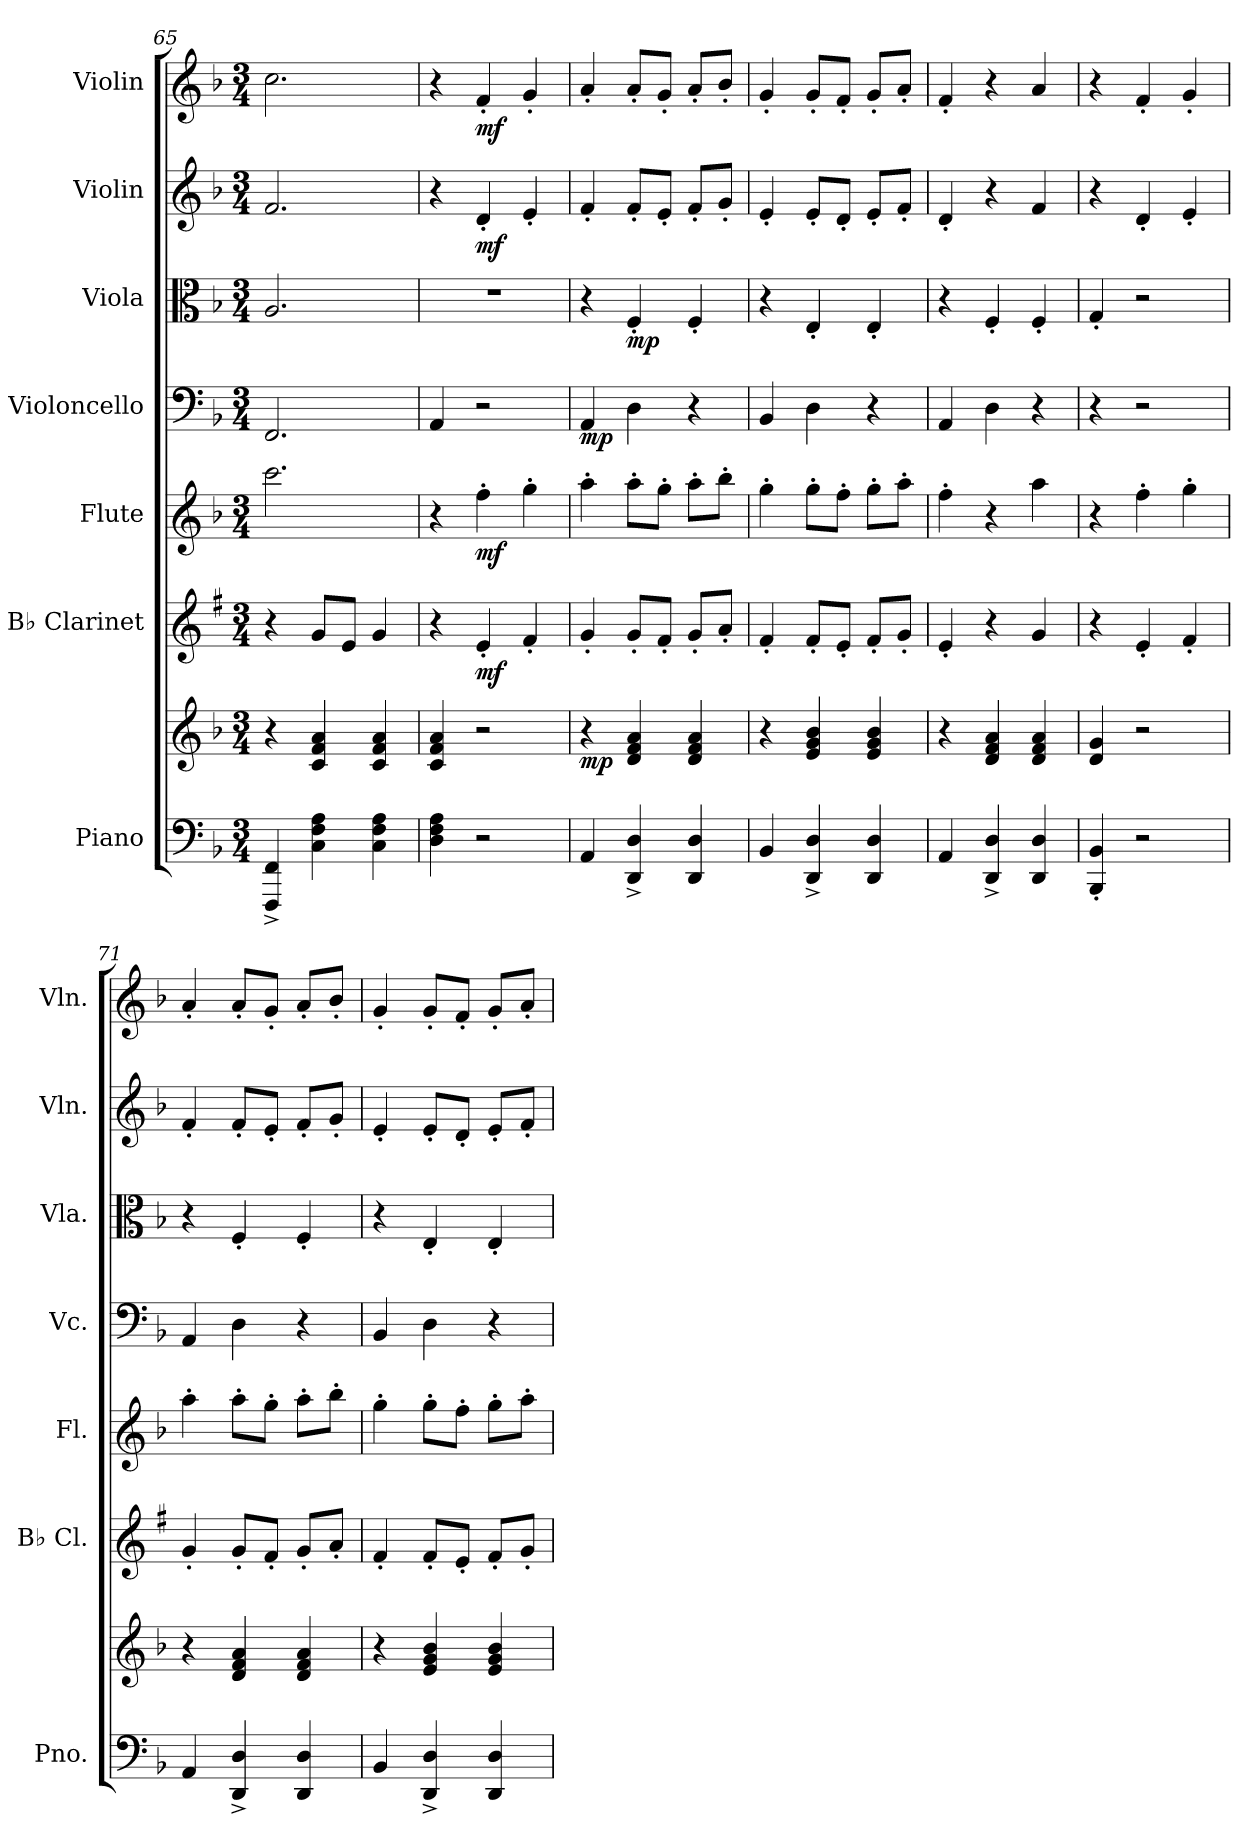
**kern	**kern	**dynam	**kern	**dynam	**kern	**dynam	**kern	**dynam	**kern	**dynam	**kern	**dynam	**kern	**dynam
*part7	*part7	*part7	*part6	*part6	*part5	*part5	*part4	*part4	*part3	*part3	*part2	*part2	*part1	*part1
*staff8	*staff7	*staff7/8	*staff6	*staff6	*staff5	*staff5	*staff4	*staff4	*staff3	*staff3	*staff2	*staff2	*staff1	*staff1
*I"Piano	*	*	*I"B♭ Clarinet	*	*I"Flute	*	*I"Violoncello	*	*I"Viola	*	*I"Violin	*	*I"Violin	*
*I'Pno.	*	*	*I'B♭ Cl.	*	*I'Fl.	*	*I'Vc.	*	*I'Vla.	*	*I'Vln.	*	*I'Vln.	*
*clefF4	*clefG2	*	*clefG2	*	*clefG2	*	*clefF4	*	*clefC3	*	*clefG2	*	*clefG2	*
*	*	*	*ITrd1c2	*	*	*	*	*	*	*	*	*	*	*
*k[b-]	*k[b-]	*	*k[b-]	*	*k[b-]	*	*k[b-]	*	*k[b-]	*	*k[b-]	*	*k[b-]	*
*M3/4	*M3/4	*	*M3/4	*	*M3/4	*	*M3/4	*	*M3/4	*	*M3/4	*	*M3/4	*
=65	=65	=65	=65	=65	=65	=65	=65	=65	=65	=65	=65	=65	=65	=65
4FFF/^ 4FF/^	4r	.	4r	.	2.ccc\	.	2.FF/	.	2.A/	.	2.f/	.	2.cc\	.
4C\ 4F\ 4A\	4c/ 4f/ 4a/	.	8f/L	.	.	.	.	.	.	.	.	.	.	.
.	.	.	8d/J	.	.	.	.	.	.	.	.	.	.	.
4C\ 4F\ 4A\	4c/ 4f/ 4a/	.	4f/	.	.	.	.	.	.	.	.	.	.	.
=66	=66	=66	=66	=66	=66	=66	=66	=66	=66	=66	=66	=66	=66	=66
4D\ 4F\ 4A\	4c/ 4f/ 4a/	.	4r	.	4r	.	4AA/	.	2.r	.	4r	.	4r	.
!	!	!	!	!LO:DY:b	!	!LO:DY:b	!	!	!	!	!	!LO:DY:b	!	!LO:DY:b
2r	2r	.	4d'/	mf	4ff'\	mf	2r	.	.	.	4d'/	mf	4f'/	mf
.	.	.	4e'/	.	4gg'\	.	.	.	.	.	4e'/	.	4g'/	.
=67	=67	=67	=67	=67	=67	=67	=67	=67	=67	=67	=67	=67	=67	=67
!	!	!LO:DY:b	!	!	!	!	!	!LO:DY:b	!	!	!	!	!	!
4AA/	4r	mp	4f'/	.	4aa'\	.	4AA/	mp	4r	.	4f'/	.	4a'/	.
!	!	!	!	!	!	!	!	!	!	!LO:DY:b	!	!	!	!
4DD/^ 4D/^	4d/ 4f/ 4a/	.	8f'/L	.	8aa'\L	.	4D\	.	4F'/	mp	8f'/L	.	8a'/L	.
.	.	.	8e'/J	.	8gg'\J	.	.	.	.	.	8e'/J	.	8g'/J	.
4DD/ 4D/	4d/ 4f/ 4a/	.	8f'/L	.	8aa'\L	.	4r	.	4F'/	.	8f'/L	.	8a'/L	.
.	.	.	8g'/J	.	8bb-'\J	.	.	.	.	.	8g'/J	.	8b-'/J	.
=68	=68	=68	=68	=68	=68	=68	=68	=68	=68	=68	=68	=68	=68	=68
4BB-/	4r	.	4e'/	.	4gg'\	.	4BB-/	.	4r	.	4e'/	.	4g'/	.
4DD/^ 4D/^	4e/ 4g/ 4b-/	.	8e'/L	.	8gg'\L	.	4D\	.	4E'/	.	8e'/L	.	8g'/L	.
.	.	.	8d'/J	.	8ff'\J	.	.	.	.	.	8d'/J	.	8f'/J	.
4DD/ 4D/	4e/ 4g/ 4b-/	.	8e'/L	.	8gg'\L	.	4r	.	4E'/	.	8e'/L	.	8g'/L	.
.	.	.	8f'/J	.	8aa'\J	.	.	.	.	.	8f'/J	.	8a'/J	.
=69	=69	=69	=69	=69	=69	=69	=69	=69	=69	=69	=69	=69	=69	=69
4AA/	4r	.	4d'/	.	4ff'\	.	4AA/	.	4r	.	4d'/	.	4f'/	.
4DD/^ 4D/^	4d/ 4f/ 4a/	.	4r	.	4r	.	4D\	.	4F'/	.	4r	.	4r	.
4DD/ 4D/	4d/ 4f/ 4a/	.	4f/	.	4aa\	.	4r	.	4F'/	.	4f/	.	4a/	.
=70	=70	=70	=70	=70	=70	=70	=70	=70	=70	=70	=70	=70	=70	=70
4BBB-/' 4BB-/'	4d/ 4g/	.	4r	.	4r	.	4r	.	4G'/	.	4r	.	4r	.
2r	2r	.	4d'/	.	4ff'\	.	2r	.	2r	.	4d'/	.	4f'/	.
.	.	.	4e'/	.	4gg'\	.	.	.	.	.	4e'/	.	4g'/	.
=71	=71	=71	=71	=71	=71	=71	=71	=71	=71	=71	=71	=71	=71	=71
4AA/	4r	.	4f'/	.	4aa'\	.	4AA/	.	4r	.	4f'/	.	4a'/	.
4DD/^ 4D/^	4d/ 4f/ 4a/	.	8f'/L	.	8aa'\L	.	4D\	.	4F'/	.	8f'/L	.	8a'/L	.
.	.	.	8e'/J	.	8gg'\J	.	.	.	.	.	8e'/J	.	8g'/J	.
4DD/ 4D/	4d/ 4f/ 4a/	.	8f'/L	.	8aa'\L	.	4r	.	4F'/	.	8f'/L	.	8a'/L	.
.	.	.	8g'/J	.	8bb-'\J	.	.	.	.	.	8g'/J	.	8b-'/J	.
!!LO:PB:g=z
=72	=72	=72	=72	=72	=72	=72	=72	=72	=72	=72	=72	=72	=72	=72
4BB-/	4r	.	4e'/	.	4gg'\	.	4BB-/	.	4r	.	4e'/	.	4g'/	.
4DD/^ 4D/^	4e/ 4g/ 4b-/	.	8e'/L	.	8gg'\L	.	4D\	.	4E'/	.	8e'/L	.	8g'/L	.
.	.	.	8d'/J	.	8ff'\J	.	.	.	.	.	8d'/J	.	8f'/J	.
4DD/ 4D/	4e/ 4g/ 4b-/	.	8e'/L	.	8gg'\L	.	4r	.	4E'/	.	8e'/L	.	8g'/L	.
.	.	.	8f'/J	.	8aa'\J	.	.	.	.	.	8f'/J	.	8a'/J	.
=	=	=	=	=	=	=	=	=	=	=	=	=	=	=
*-	*-	*-	*-	*-	*-	*-	*-	*-	*-	*-	*-	*-	*-	*-
